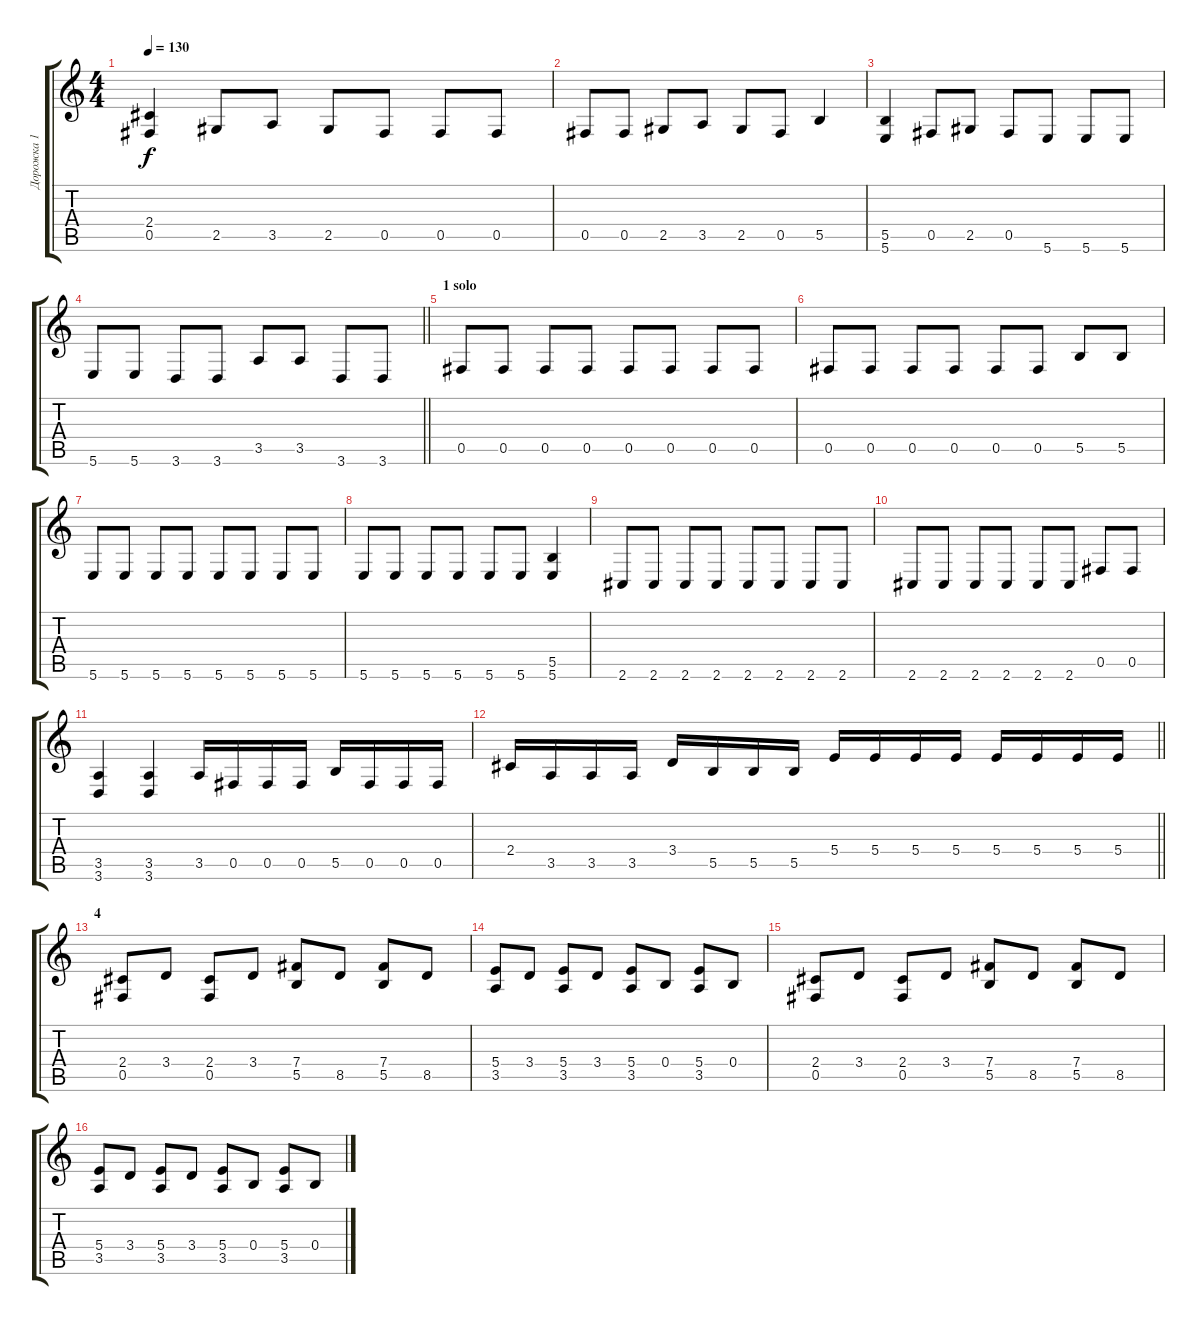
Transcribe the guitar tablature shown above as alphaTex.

\track ("Дорожка 1" "Дорожка 1") {instrument distortionguitar}
\staff {score tabs}
\tuning (Db4 Ab3 E3 B2 Gb2 B1) {hide}
\ts (4 4)
\tempo 130
\clef g2
\ks c
(2.4 0.5).4{dy f} 2.5.8 3.5.8 2.5.8 0.5.8 0.5.8 0.5.8 |
0.5.8 0.5.8 2.5.8 3.5.8 2.5.8 0.5.8 5.5.4 |
(5.5 5.6).4 0.5.8 2.5.8 0.5.8 5.6.8 5.6.8 5.6.8 |
\barLineRight lightlight
5.6.8 5.6.8 3.6.8 3.6.8 3.5.8 3.5.8 3.6.8 3.6.8 |
\section ("" "1 solo")
0.5.8 0.5.8 0.5.8 0.5.8 0.5.8 0.5.8 0.5.8 0.5.8 |
0.5.8 0.5.8 0.5.8 0.5.8 0.5.8 0.5.8 5.5.8 5.5.8 |
5.6.8 5.6.8 5.6.8 5.6.8 5.6.8 5.6.8 5.6.8 5.6.8 |
5.6.8 5.6.8 5.6.8 5.6.8 5.6.8 5.6.8 (5.5 5.6).4 |
2.6.8 2.6.8 2.6.8 2.6.8 2.6.8 2.6.8 2.6.8 2.6.8 |
2.6.8 2.6.8 2.6.8 2.6.8 2.6.8 2.6.8 0.5.8 0.5.8 |
(3.5 3.6).4 (3.5 3.6).4 3.5.16 0.5.16 0.5.16 0.5.16 5.5.16 0.5.16 0.5.16 0.5.16 |
\barLineRight lightlight
2.4.16 3.5.16 3.5.16 3.5.16 3.4.16 5.5.16 5.5.16 5.5.16 5.4.16 5.4.16 5.4.16 5.4.16 5.4.16 5.4.16 5.4.16 5.4.16 |
\section ("" "4")
(2.4 0.5).8 3.4.8 (2.4 0.5).8 3.4.8 (7.4 5.5).8 8.5.8 (7.4 5.5).8 8.5.8 |
(5.4 3.5).8 3.4.8 (5.4 3.5).8 3.4.8 (5.4 3.5).8 0.4.8 (5.4 3.5).8 0.4.8 |
(2.4 0.5).8 3.4.8 (2.4 0.5).8 3.4.8 (7.4 5.5).8 8.5.8 (7.4 5.5).8 8.5.8 |
(5.4 3.5).8 3.4.8 (5.4 3.5).8 3.4.8 (5.4 3.5).8 0.4.8 (5.4 3.5).8 0.4.8
